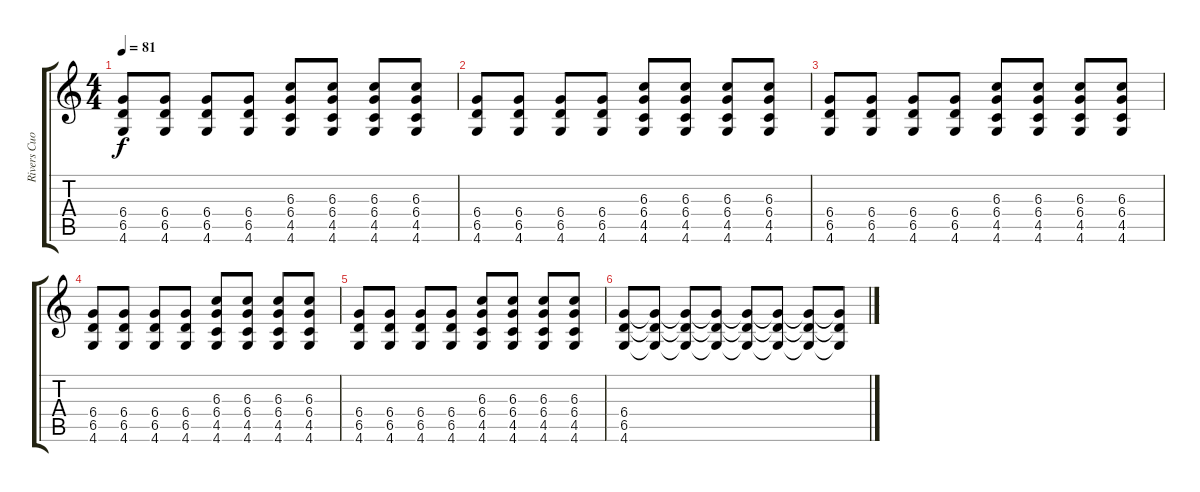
\track ("Rivers Cuomo-Distortion" "Rivers Cuo") {instrument distortionguitar}
\staff {score tabs}
\tuning (Eb4 Bb3 Gb3 Db3 Ab2 Eb2) {hide}
\ts (4 4)
\tempo 81
\clef g2
\ks c
(6.4 6.5 4.6).8{dy f} (6.4 6.5 4.6).8 (6.4 6.5 4.6).8 (6.4 6.5 4.6).8 (6.3 6.4 4.5 4.6).8 (6.3 6.4 4.5 4.6).8 (6.3 6.4 4.5 4.6).8 (6.3 6.4 4.5 4.6).8 |
(6.4 6.5 4.6).8 (6.4 6.5 4.6).8 (6.4 6.5 4.6).8 (6.4 6.5 4.6).8 (6.3 6.4 4.5 4.6).8 (6.3 6.4 4.5 4.6).8 (6.3 6.4 4.5 4.6).8 (6.3 6.4 4.5 4.6).8 |
(6.4 6.5 4.6).8 (6.4 6.5 4.6).8 (6.4 6.5 4.6).8 (6.4 6.5 4.6).8 (6.3 6.4 4.5 4.6).8 (6.3 6.4 4.5 4.6).8 (6.3 6.4 4.5 4.6).8 (6.3 6.4 4.5 4.6).8 |
(6.4 6.5 4.6).8 (6.4 6.5 4.6).8 (6.4 6.5 4.6).8 (6.4 6.5 4.6).8 (6.3 6.4 4.5 4.6).8 (6.3 6.4 4.5 4.6).8 (6.3 6.4 4.5 4.6).8 (6.3 6.4 4.5 4.6).8 |
(6.4 6.5 4.6).8 (6.4 6.5 4.6).8 (6.4 6.5 4.6).8 (6.4 6.5 4.6).8 (6.3 6.4 4.5 4.6).8 (6.3 6.4 4.5 4.6).8 (6.3 6.4 4.5 4.6).8 (6.3 6.4 4.5 4.6).8 |
(6.4 6.5 4.6).8 (6.4{t} 6.5{t} 4.6{t}).8 (6.4{t} 6.5{t} 4.6{t}).8 (6.4{t} 6.5{t} 4.6{t}).8 (6.4{t} 6.5{t} 4.6{t}).8 (6.4{t} 6.5{t} 4.6{t}).8 (6.4{t} 6.5{t} 4.6{t}).8 (6.4{t} 6.5{t} 4.6{t}).8
